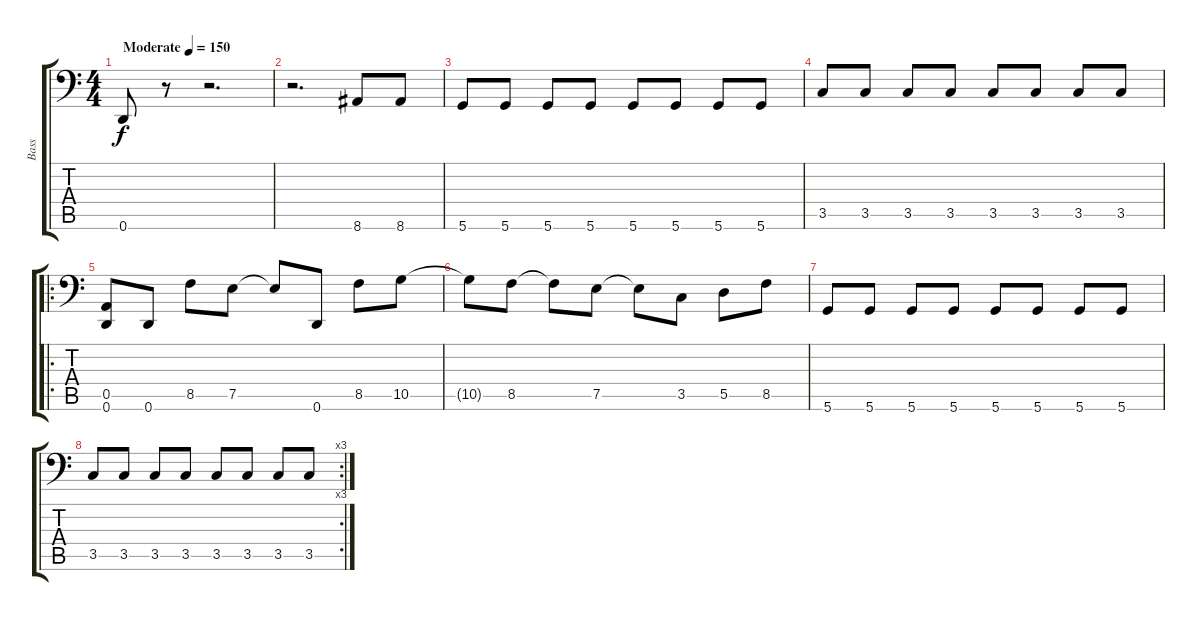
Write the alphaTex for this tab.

\track ("Bass" "Bass") {instrument electricbasspick}
\staff {score tabs}
\tuning (E3 B2 G2 D2 A1 D1) {hide}
\ts (4 4)
\tempo (150 "Moderate")
\clef f4
\ks c
0.6.8{dy f instrument electricbasspick} r.8 r.2{d} |
r.2{d} 8.6.8 8.6.8 |
5.6.8 5.6.8 5.6.8 5.6.8 5.6.8 5.6.8 5.6.8 5.6.8 |
3.5.8 3.5.8 3.5.8 3.5.8 3.5.8 3.5.8 3.5.8 3.5.8 |
\ro
(0.5 0.6).8 0.6.8 8.5.8 7.5.8 7.5{t}.8 0.6.8 8.5.8 10.5.8 |
10.5{t}.8 8.5.8 8.5{t}.8 7.5.8 7.5{t}.8 3.5.8 5.5.8 8.5.8 |
5.6.8 5.6.8 5.6.8 5.6.8 5.6.8 5.6.8 5.6.8 5.6.8 |
\rc 3
3.5.8 3.5.8 3.5.8 3.5.8 3.5.8 3.5.8 3.5.8 3.5.8
